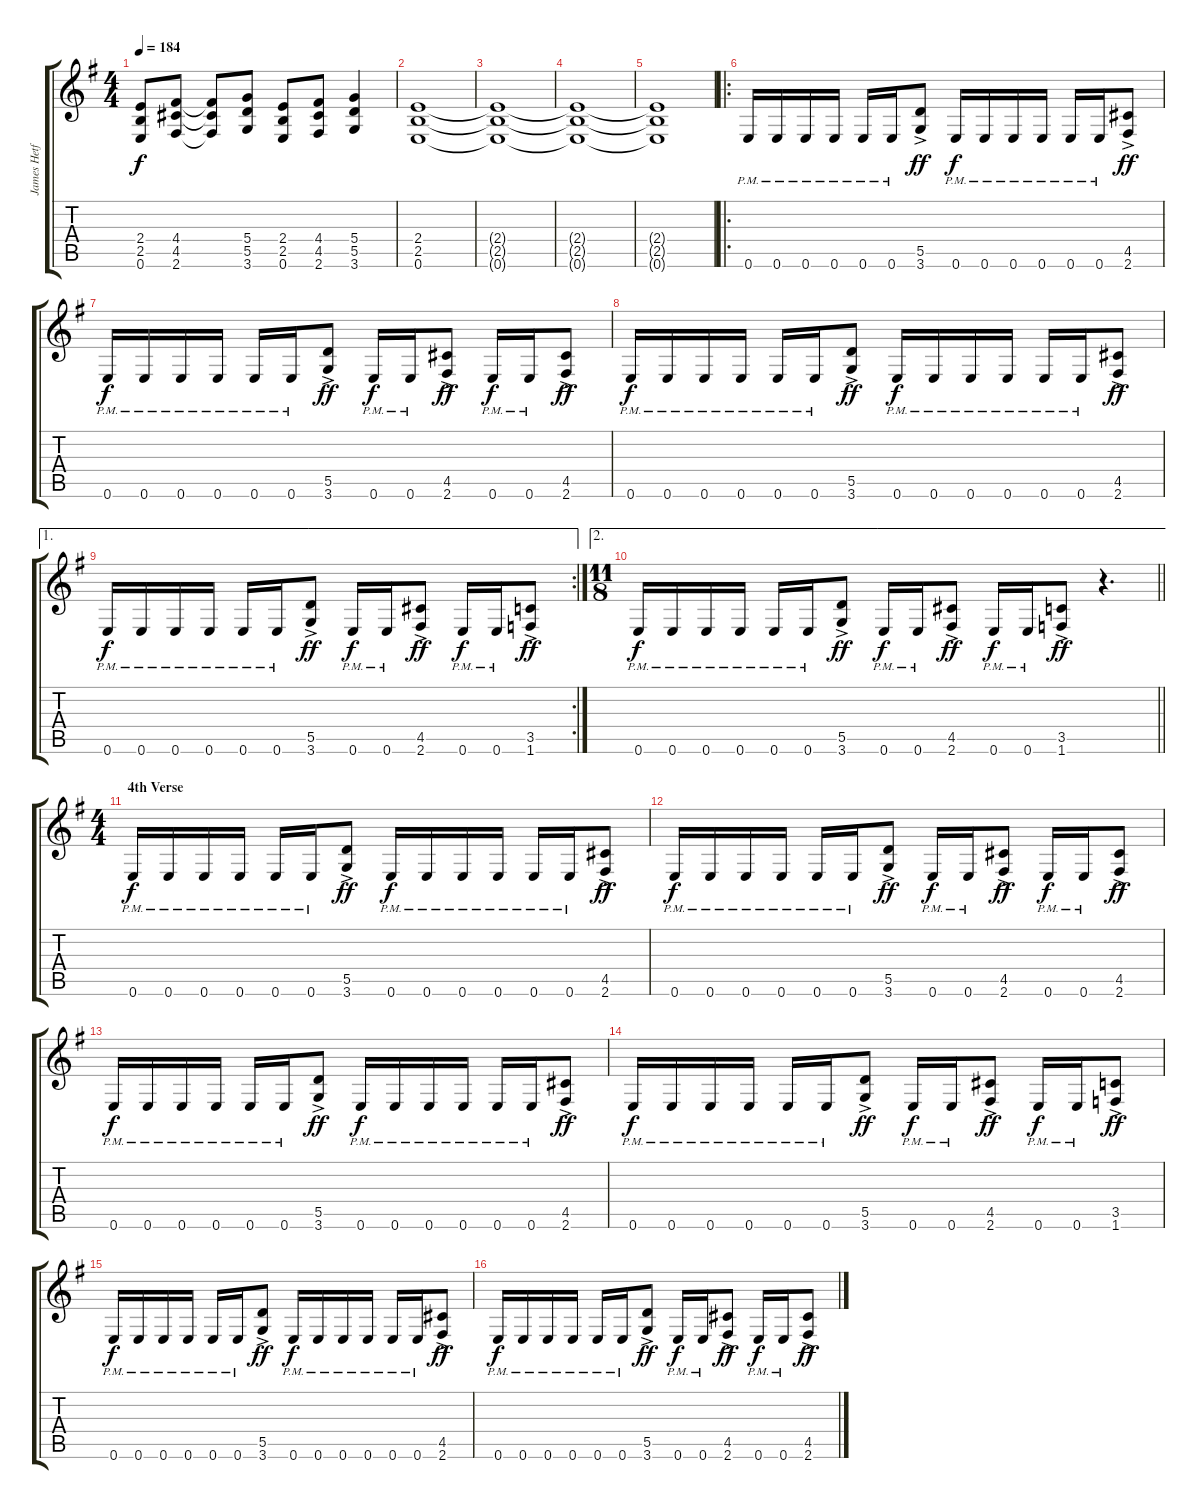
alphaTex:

\track ("James Hetfield" "James Hetf") {instrument distortionguitar}
\staff {score tabs}
\tuning (E4 B3 G3 D3 A2 E2) {hide}
\ts (4 4)
\tempo 184
\clef g2
\ks g
(2.4 2.5 0.6).8{dy f} (4.4 4.5 2.6).8 (4.4{t} 4.5{t} 2.6{t}).8 (5.4 5.5 3.6).8 (2.4 2.5 0.6).8 (4.4 4.5 2.6).8 (5.4 5.5 3.6).4 |
(2.4 2.5 0.6).1 |
(2.4{t} 2.5{t} 0.6{t}).1{volume 0} |
(2.4{t} 2.5{t} 0.6{t}).1 |
(2.4{t} 2.5{t} 0.6{t}).1 |
\ro
0.6{pm}.16{volume 16} 0.6{pm}.16 0.6{pm}.16 0.6{pm}.16 0.6{pm}.16 0.6{pm}.16 (5.5{ac} 3.6{ac}).8{dy ff} 0.6{pm}.16{dy f} 0.6{pm}.16 0.6{pm}.16 0.6{pm}.16 0.6{pm}.16 0.6{pm}.16 (4.5{ac} 2.6{ac}).8{dy ff} |
0.6{pm}.16{dy f} 0.6{pm}.16 0.6{pm}.16 0.6{pm}.16 0.6{pm}.16 0.6{pm}.16 (5.5{ac} 3.6{ac}).8{dy ff} 0.6{pm}.16{dy f} 0.6{pm}.16 (4.5{ac} 2.6{ac}).8{dy ff} 0.6{pm}.16{dy f} 0.6{pm}.16 (4.5{ac} 2.6{ac}).8{dy ff} |
0.6{pm}.16{dy f} 0.6{pm}.16 0.6{pm}.16 0.6{pm}.16 0.6{pm}.16 0.6{pm}.16 (5.5{ac} 3.6{ac}).8{dy ff} 0.6{pm}.16{dy f} 0.6{pm}.16 0.6{pm}.16 0.6{pm}.16 0.6{pm}.16 0.6{pm}.16 (4.5{ac} 2.6{ac}).8{dy ff} |
\ae 1
\rc 2
0.6{pm}.16{dy f} 0.6{pm}.16 0.6{pm}.16 0.6{pm}.16 0.6{pm}.16 0.6{pm}.16 (5.5{ac} 3.6{ac}).8{dy ff} 0.6{pm}.16{dy f} 0.6{pm}.16 (4.5{ac} 2.6{ac}).8{dy ff} 0.6{pm}.16{dy f} 0.6{pm}.16 (3.5{ac} 1.6{ac}).8{dy ff} |
\ae 2
\ts (11 8)
\barLineRight lightlight
0.6{pm}.16{dy f} 0.6{pm}.16 0.6{pm}.16 0.6{pm}.16 0.6{pm}.16 0.6{pm}.16 (5.5{ac} 3.6{ac}).8{dy ff} 0.6{pm}.16{dy f} 0.6{pm}.16 (4.5{ac} 2.6{ac}).8{dy ff} 0.6{pm}.16{dy f} 0.6{pm}.16 (3.5{ac} 1.6{ac}).8{dy ff} r.4{d} |
\ts (4 4)
\section ("" "4th Verse")
0.6{pm}.16{dy f volume 14} 0.6{pm}.16 0.6{pm}.16 0.6{pm}.16 0.6{pm}.16 0.6{pm}.16 (5.5{ac} 3.6{ac}).8{dy ff} 0.6{pm}.16{dy f} 0.6{pm}.16 0.6{pm}.16 0.6{pm}.16 0.6{pm}.16 0.6{pm}.16 (4.5{ac} 2.6{ac}).8{dy ff} |
0.6{pm}.16{dy f} 0.6{pm}.16 0.6{pm}.16 0.6{pm}.16 0.6{pm}.16 0.6{pm}.16 (5.5{ac} 3.6{ac}).8{dy ff} 0.6{pm}.16{dy f} 0.6{pm}.16 (4.5{ac} 2.6{ac}).8{dy ff} 0.6{pm}.16{dy f} 0.6{pm}.16 (4.5{ac} 2.6{ac}).8{dy ff} |
0.6{pm}.16{dy f} 0.6{pm}.16 0.6{pm}.16 0.6{pm}.16 0.6{pm}.16 0.6{pm}.16 (5.5{ac} 3.6{ac}).8{dy ff} 0.6{pm}.16{dy f} 0.6{pm}.16 0.6{pm}.16 0.6{pm}.16 0.6{pm}.16 0.6{pm}.16 (4.5{ac} 2.6{ac}).8{dy ff} |
0.6{pm}.16{dy f} 0.6{pm}.16 0.6{pm}.16 0.6{pm}.16 0.6{pm}.16 0.6{pm}.16 (5.5{ac} 3.6{ac}).8{dy ff} 0.6{pm}.16{dy f} 0.6{pm}.16 (4.5{ac} 2.6{ac}).8{dy ff} 0.6{pm}.16{dy f} 0.6{pm}.16 (3.5{ac} 1.6{ac}).8{dy ff} |
0.6{pm}.16{dy f} 0.6{pm}.16 0.6{pm}.16 0.6{pm}.16 0.6{pm}.16 0.6{pm}.16 (5.5{ac} 3.6{ac}).8{dy ff} 0.6{pm}.16{dy f} 0.6{pm}.16 0.6{pm}.16 0.6{pm}.16 0.6{pm}.16 0.6{pm}.16 (4.5{ac} 2.6{ac}).8{dy ff} |
0.6{pm}.16{dy f} 0.6{pm}.16 0.6{pm}.16 0.6{pm}.16 0.6{pm}.16 0.6{pm}.16 (5.5{ac} 3.6{ac}).8{dy ff} 0.6{pm}.16{dy f} 0.6{pm}.16 (4.5{ac} 2.6{ac}).8{dy ff} 0.6{pm}.16{dy f} 0.6{pm}.16 (4.5{ac} 2.6{ac}).8{dy ff}
